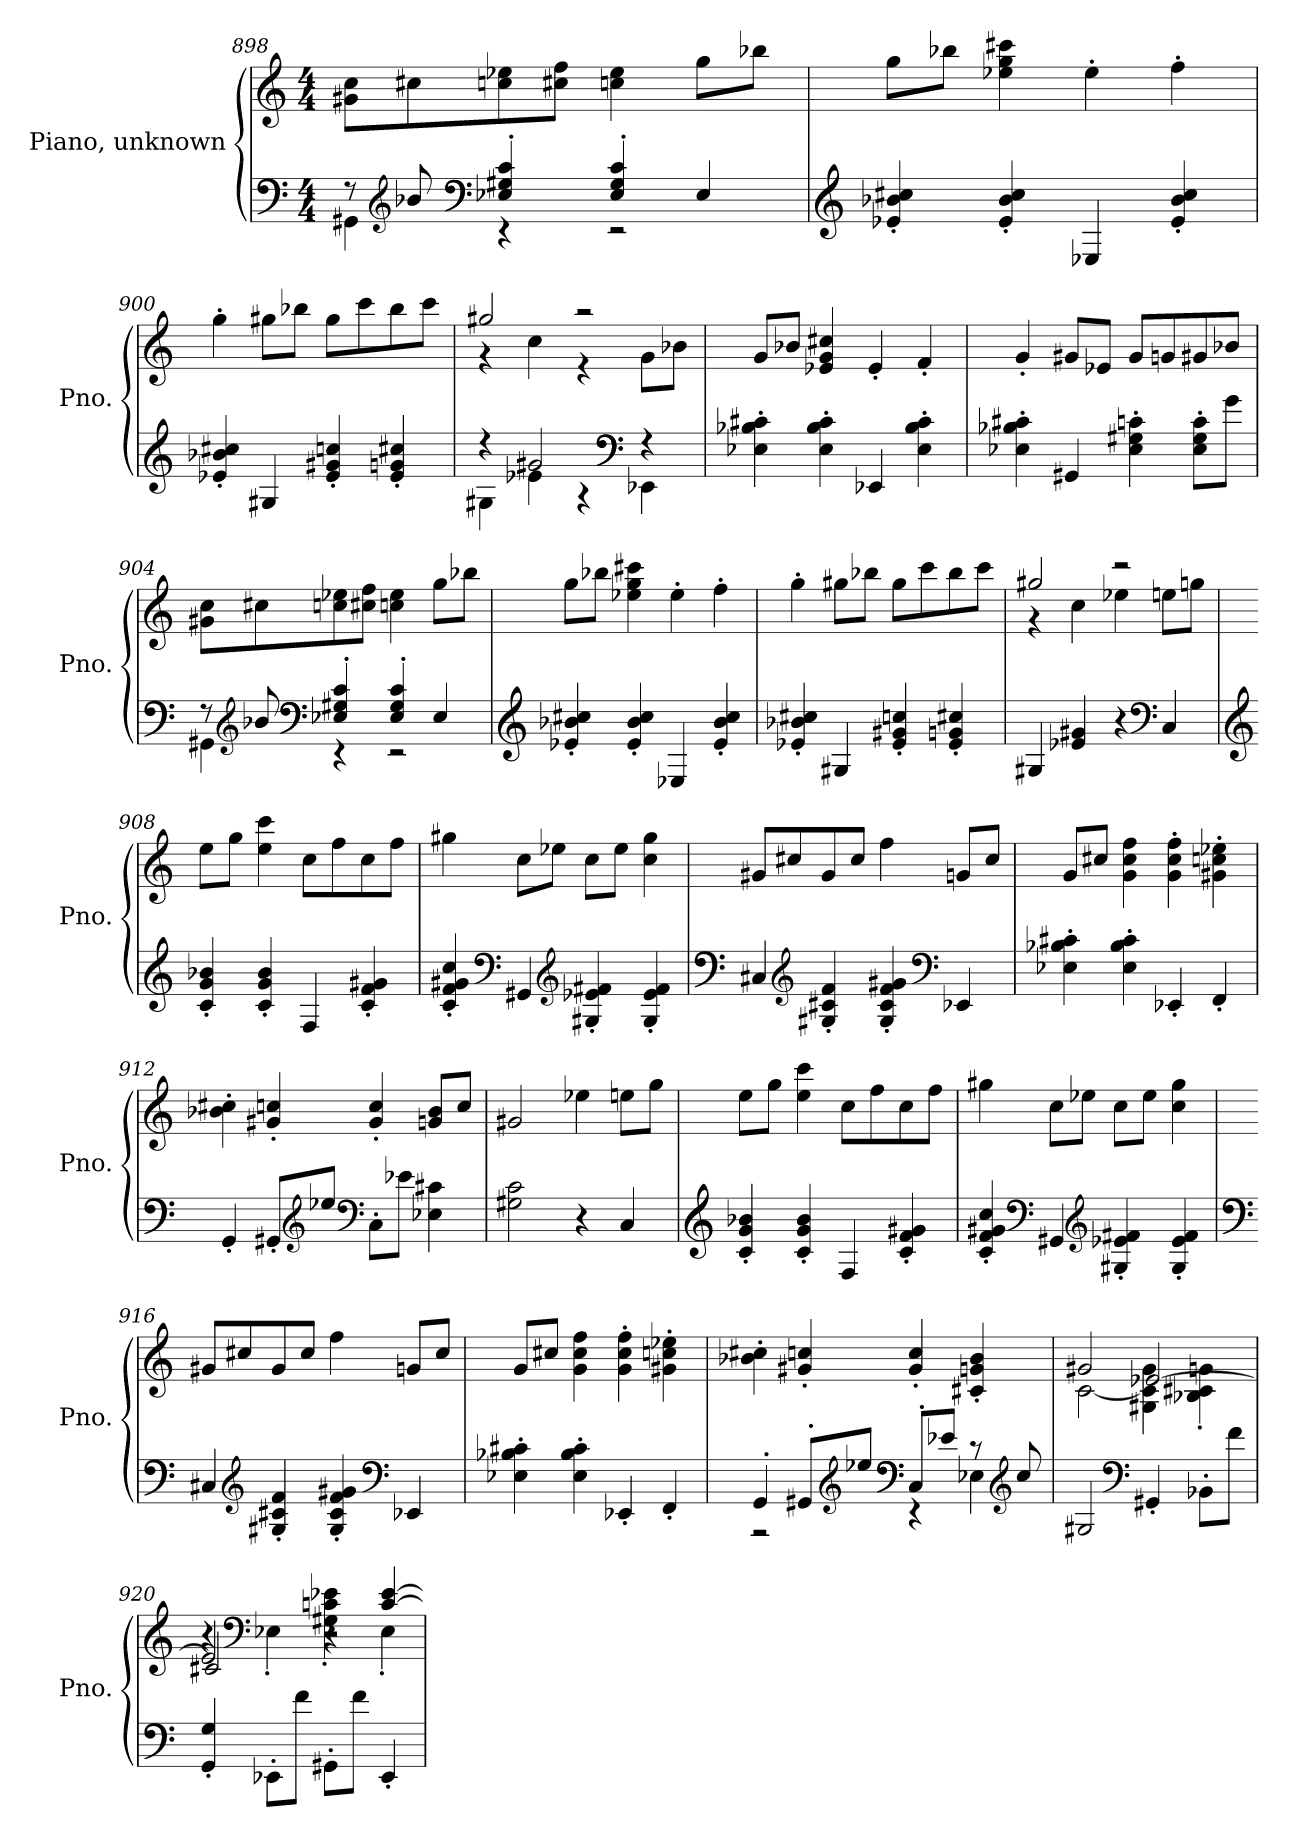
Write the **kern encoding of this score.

**kern	**kern
*part1	*part1
*staff2	*staff1
*I"Piano, unknown	*
*I'Pno.	*
!!LO:LB:g=z
*clefF4	*clefG2
*k[]	*k[]
*M4/4	*M4/4
=898	=898
*^	*
8r	4GG#X\	8g#X\ 8cc\L
*clefG2	*	*
8b-X/	.	8cc#X\
*clefF4	*	*
4E-X/' 4G#X/' 4c/'	4r	8ccn\ 8ee-X\
.	.	8cc#X\ 8ff\J
4E-/' 4G#/' 4c/'	2r	4ccn\ 4ee-\
4E-/	.	8gg\L
.	.	8bb-X\J
*v	*v	*
=899	=899
*clefG2	*
4e-X/' 4b-X/' 4cc#X/'	8gg\L
.	8bb-X\J
4e-/' 4b-/' 4cc#/'	4ee-X\ 4gg\ 4ccc#X\
4E-X/	4ee-'\
4e-/' 4b-/' 4cc#/'	4ff'\
=900	=900
4e-X/' 4b-X/' 4cc#X/'	4gg'\
4G#X/	8gg#X\L
.	8bb-X\J
4e-/' 4g#X/' 4ccn/'	8gg#\L
.	8ccc\
4e-/' 4gn/' 4cc#X/'	8bb-\
.	8ccc\J
!!LO:LB:g=z
=901	=901
*^	*^
4r	4G#X\	2gg#X/	4r
2g#X/	4e-X\	.	4cc\
.	4r	2r	4r
*clefF4	*	*	*
4r	4EE-X\	.	8g\L
.	.	.	8b-X\J
*v	*v	*	*
*	*v	*v
=902	=902
4E-X\' 4B-X\' 4c#X\'	8g/L
.	8b-X/J
4E-\' 4B-\' 4c#\'	4e-X/ 4g/ 4cc#X/
4EE-X/	4e-'/
4E-\' 4B-\' 4c#\'	4f'/
=903	=903
4E-X\' 4B-X\' 4c#X\'	4g'/
4GG#X/	8g#X/L
.	8e-X/J
4E-\' 4G#X\' 4cn\'	8g#/L
.	8gn/
8E-\' 8G#\' 8c\'L	8g#X/
8g\J	8b-X/J
!!LO:LB:g=z
=904	=904
*^	*
8r	4GG#X\	8g#X\ 8cc\L
*clefG2	*	*
8b-X/	.	8cc#X\
*clefF4	*	*
4E-X/' 4G#X/' 4c/'	4r	8ccn\ 8ee-X\
.	.	8cc#X\ 8ff\J
4E-/' 4G#/' 4c/'	2r	4ccn\ 4ee-\
4E-/	.	8gg\L
.	.	8bb-X\J
*v	*v	*
=905	=905
*clefG2	*
4e-X/' 4b-X/' 4cc#X/'	8gg\L
.	8bb-X\J
4e-/' 4b-/' 4cc#/'	4ee-X\ 4gg\ 4ccc#X\
4E-X/	4ee-'\
4e-/' 4b-/' 4cc#/'	4ff'\
=906	=906
4e-X/' 4b-X/' 4cc#X/'	4gg'\
4G#X/	8gg#X\L
.	8bb-X\J
4e-/' 4g#X/' 4ccn/'	8gg#\L
.	8ccc\
4e-/' 4gn/' 4cc#X/'	8bb-\
.	8ccc\J
!!LO:PB:g=z
=907	=907
*	*^
4G#X/	2gg#X/	4r
4e-X/ 4g#X/	.	4cc\
4r	2r	4ee-X\
*clefF4	*	*
4C/	.	8een\L
.	.	8ggn\J
*	*v	*v
=908	=908
*clefG2	*
4c/' 4g/' 4b-X/'	8ee\L
.	8gg\J
4c/' 4g/' 4b-/'	4ee\ 4ccc\
4F/	8cc\L
.	8ff\
4c/' 4f/' 4g#X/'	8cc\
.	8ff\J
=909	=909
4c/' 4f/' 4g#X/' 4cc/'	4gg#X\
*clefF4	*
4GG#X/	8cc\L
.	8ee-X\J
*clefG2	*
4G#X/' 4e-X/' 4f#X/'	8cc\L
.	8ee-\J
4G#/' 4e-/' 4f#/'	4cc\ 4gg#\
!!LO:LB:g=z
=910	=910
*clefF4	*
4C#X/	8g#X/L
.	8cc#X/
*clefG2	*
4G#X/' 4c#X/' 4f/'	8g#/
.	8cc#/J
4G#/' 4c#/' 4f/' 4g#X/'	4ff\
*clefF4	*
4EE-X/	8gn/L
.	8cc#/J
=911	=911
4E-X\' 4B-X\' 4c#X\'	8g/L
.	8cc#X/J
4E-\' 4B-\' 4c#\'	4g\ 4cc#\ 4ff\
4EE-X'/	4g\' 4cc#\' 4ff\'
4FF'/	4g#X\' 4ccn\' 4ee-X\'
=912	=912
4GG'/	4b-X\' 4cc#X\'
8GG#X'/L	4g#X/' 4ccn/'
*clefG2	*
8ee-X/J	.
*clefF4	*
8C'\L	4g#/' 4cc/'
8e-X\J	.
4E-X\ 4c#X\	8gn/ 8b-/L
.	8cc/J
!!LO:LB:g=z
=913	=913
2G#X\ 2c\	2g#X/
4r	4ee-X\
4C/	8een\L
.	8gg\J
=914	=914
*clefG2	*
4c/' 4g/' 4b-X/'	8ee\L
.	8gg\J
4c/' 4g/' 4b-/'	4ee\ 4ccc\
4F/	8cc\L
.	8ff\
4c/' 4f/' 4g#X/'	8cc\
.	8ff\J
=915	=915
4c/' 4f/' 4g#X/' 4cc/'	4gg#X\
*clefF4	*
4GG#X/	8cc\L
.	8ee-X\J
*clefG2	*
4G#X/' 4e-X/' 4f#X/'	8cc\L
.	8ee-\J
4G#/' 4e-/' 4f#/'	4cc\ 4gg#\
!!LO:LB:g=z
=916	=916
*clefF4	*
4C#X/	8g#X/L
.	8cc#X/
*clefG2	*
4G#X/' 4c#X/' 4f/'	8g#/
.	8cc#/J
4G#/' 4c#/' 4f/' 4g#X/'	4ff\
*clefF4	*
4EE-X/	8gn/L
.	8cc#/J
=917	=917
4E-X\' 4B-X\' 4c#X\'	8g/L
.	8cc#X/J
4E-\' 4B-\' 4c#\'	4g\ 4cc#\ 4ff\
4EE-X'/	4g\' 4cc#\' 4ff\'
4FF'/	4g#X\' 4ccn\' 4ee-X\'
=918	=918
*^	*
4GG'/	2r	4b-X\' 4cc#X\'
8GG#X'/L	.	4g#X/' 4ccn/'
*clefG2	*	*
8ee-X/J	.	.
*clefF4	*	*
8C'/L	4r	4g#/' 4cc/'
8e-X/J	.	.
8r	4E-X\	4c#X/' 4gn/' 4b-/'
*clefG2	*	*
8cc/	.	.
*v	*v	*
!!LO:LB:g=z
=919	=919
*	*^
2G#X/	2g#X/	[2c\
*clefF4	*	*
4GG#X'/	[2e-X/	4G#X\ 4c\] 4g#\
8BB-X'\L	.	4B-X\' 4c#X\' 4gn\'
8f\J	.	.
=920	=920	=920
*	*	*^
4GG/' 4G/'	2e-/]	4r	2c#X/
*	*clefF4	*	*
8EE-X'\L	.	4E-X'\	.
8f\J	.	.	.
8GG#X'\L	4r	4G#X\' 4cn\' 4e-X\'	2r
8f\J	.	.	.
4EE-'/	[4c/ [4e-/	4E-'\	.
*	*v	*v	*v
=	=
*-	*-
